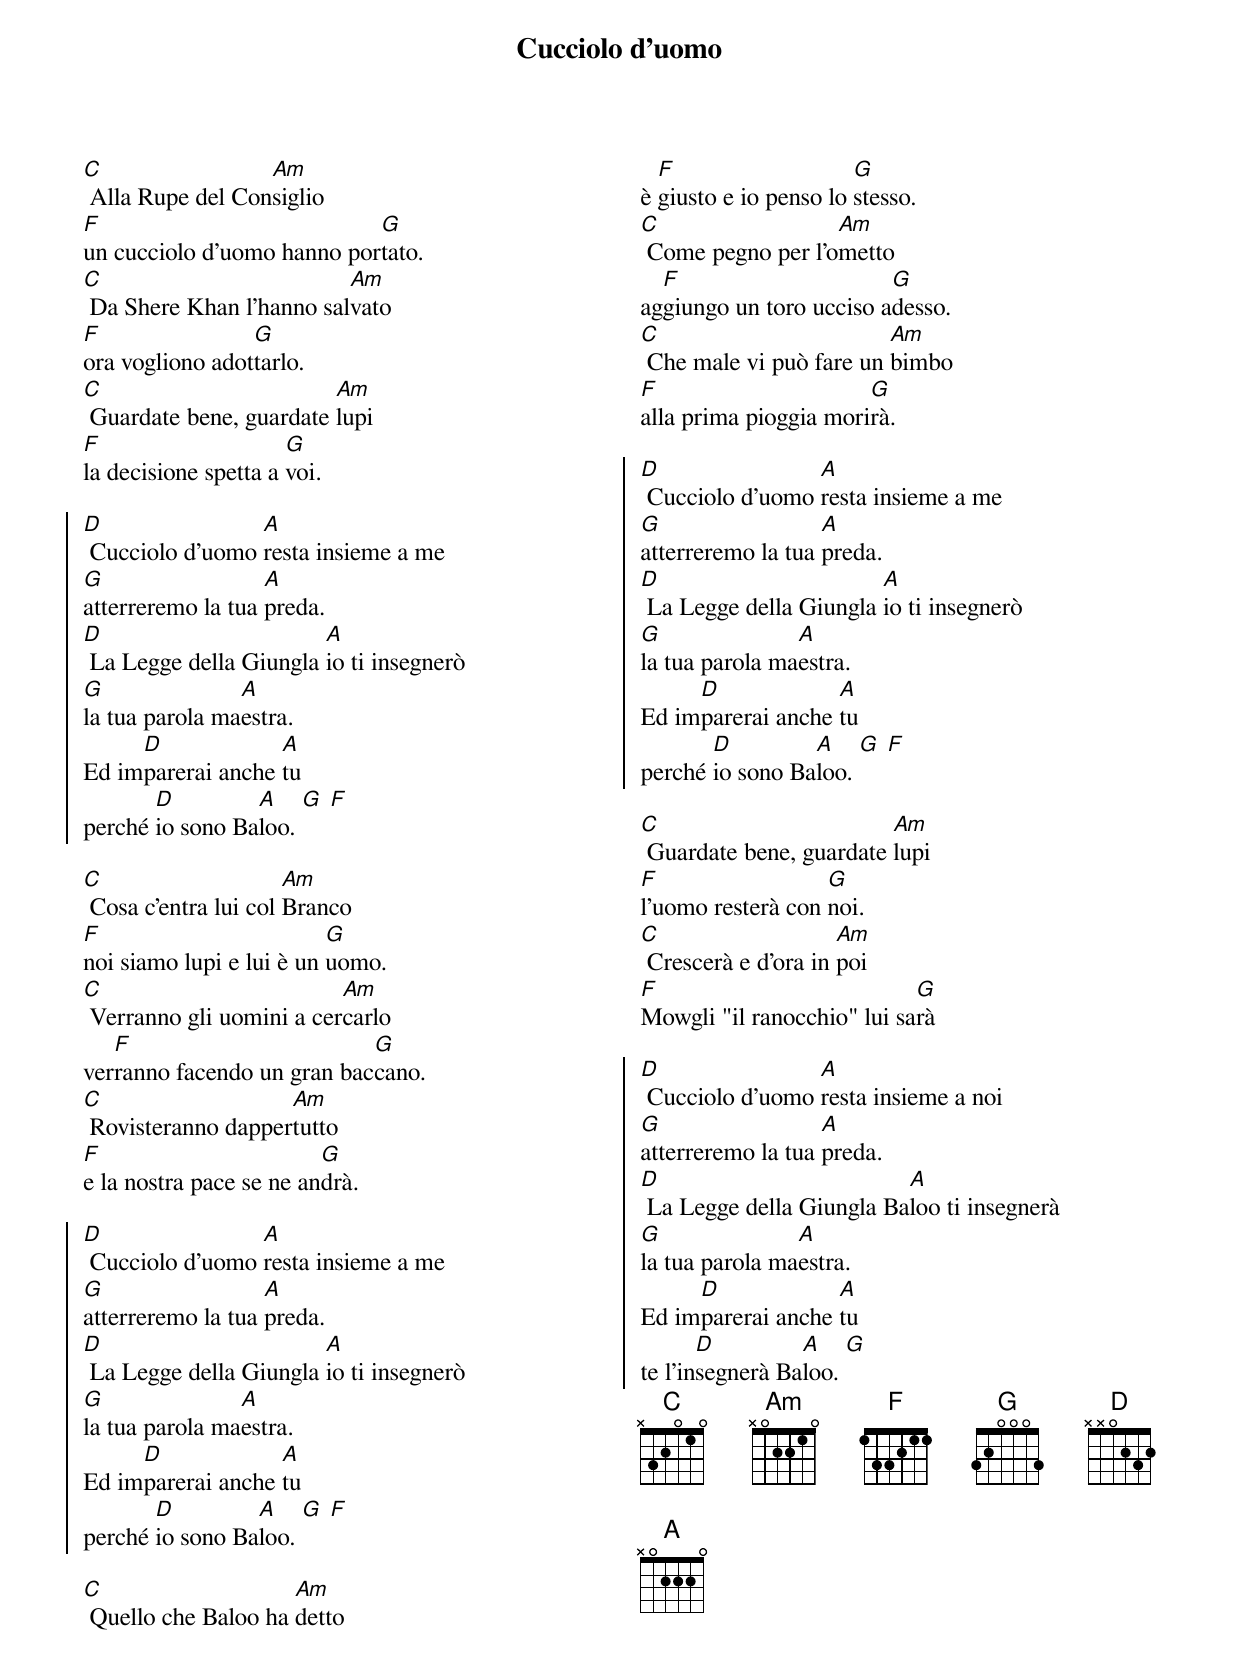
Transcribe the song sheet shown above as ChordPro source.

{t:Cucciolo d'uomo}
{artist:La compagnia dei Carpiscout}
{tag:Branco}
{columns: 2}

[C] Alla Rupe del Con[Am]siglio
[F]un cucciolo d'uomo hanno por[G]tato.
[C] Da Shere Khan l'hanno sal[Am]vato
[F]ora vogliono adot[G]tarlo.
[C] Guardate bene, guardate [Am]lupi
[F]la decisione spetta a [G]voi.

{start_of_chorus}
[D] Cucciolo d'uomo [A]resta insieme a me
[G]atterreremo la tua [A]preda.
[D] La Legge della Giungla [A]io ti insegnerò
[G]la tua parola ma[A]estra.
Ed im[D]parerai anche [A]tu
perché [D]io sono Ba[A]loo. [G] [F]
{end_of_chorus}

[C] Cosa c'entra lui col [Am]Branco
[F]noi siamo lupi e lui è un [G]uomo.
[C] Verranno gli uomini a cer[Am]carlo
ver[F]ranno facendo un gran bac[G]cano.
[C] Rovisteranno dapper[Am]tutto
[F]e la nostra pace se ne an[G]drà.

{start_of_chorus}
[D] Cucciolo d'uomo [A]resta insieme a me
[G]atterreremo la tua [A]preda.
[D] La Legge della Giungla [A]io ti insegnerò
[G]la tua parola ma[A]estra.
Ed im[D]parerai anche [A]tu
perché [D]io sono Ba[A]loo. [G] [F]
{end_of_chorus}

[C] Quello che Baloo ha [Am]detto
è [F]giusto e io penso lo [G]stesso.
[C] Come pegno per l'o[Am]metto
ag[F]giungo un toro ucciso a[G]desso.
[C] Che male vi può fare un [Am]bimbo
[F]alla prima pioggia mori[G]rà.

{start_of_chorus}
[D] Cucciolo d'uomo [A]resta insieme a me
[G]atterreremo la tua [A]preda.
[D] La Legge della Giungla [A]io ti insegnerò
[G]la tua parola ma[A]estra.
Ed im[D]parerai anche [A]tu
perché [D]io sono Ba[A]loo. [G] [F]
{end_of_chorus}

[C] Guardate bene, guardate [Am]lupi
[F]l'uomo resterà con [G]noi.
[C] Crescerà e d'ora in [Am]poi
[F]Mowgli "il ranocchio" lui sa[G]rà

{start_of_chorus}
[D] Cucciolo d'uomo [A]resta insieme a noi
[G]atterreremo la tua [A]preda.
[D] La Legge della Giungla Ba[A]loo ti insegnerà
[G]la tua parola ma[A]estra.
Ed im[D]parerai anche [A]tu
te l'in[D]segnerà Ba[A]loo. [G]
{end_of_chorus}
